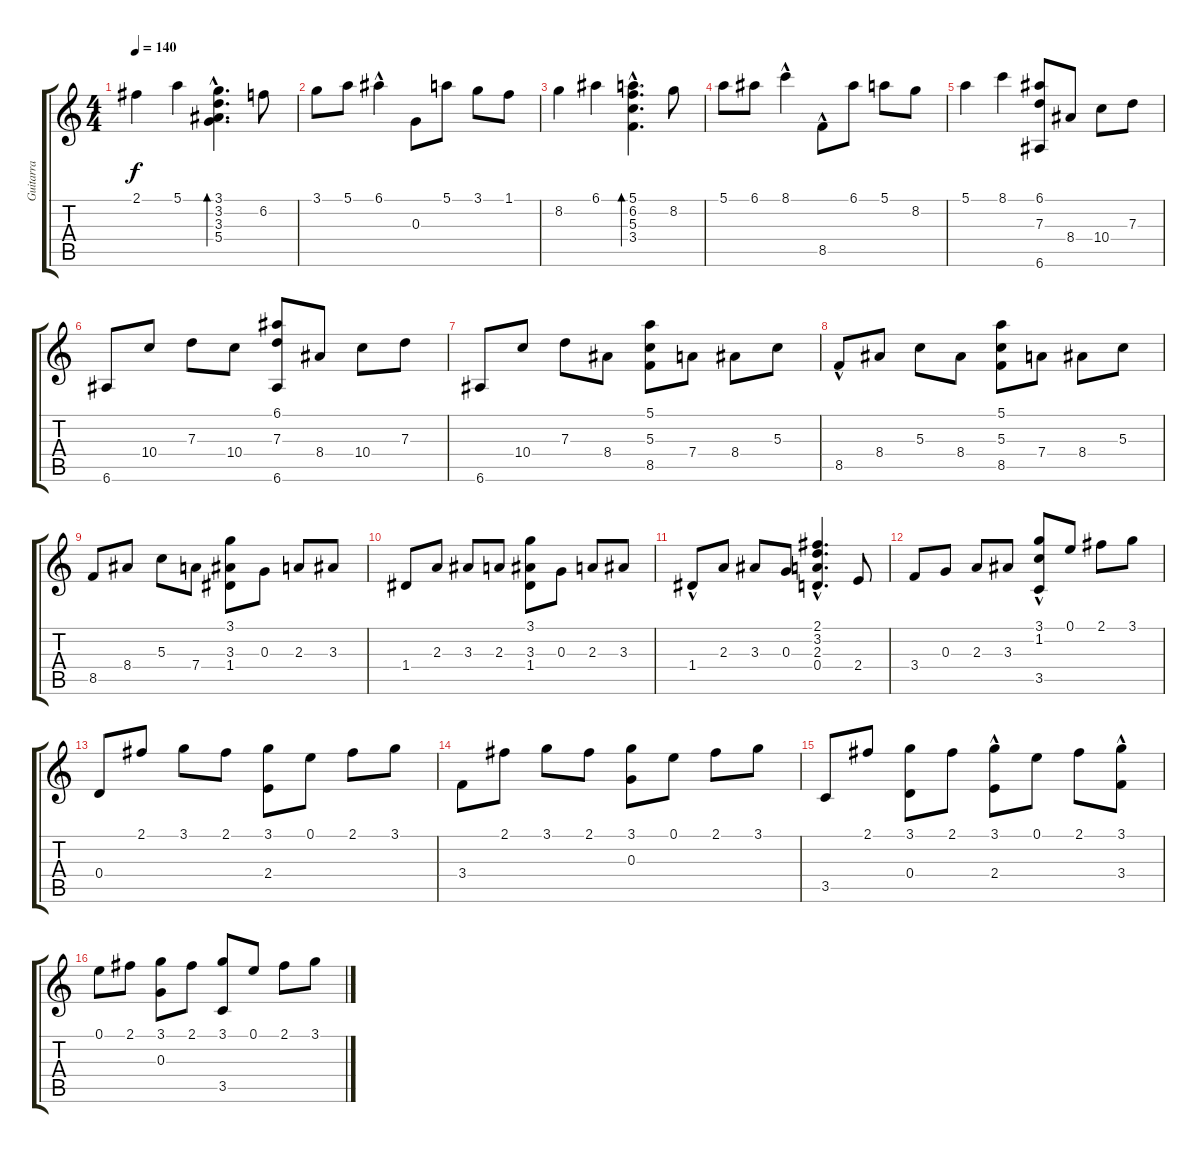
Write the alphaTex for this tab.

\track ("Guitarra" "Guitarra") {instrument acousticguitarnylon}
\staff {score tabs}
\tuning (E4 B3 G3 D3 A2 E2) {hide}
\ts (4 4)
\tempo 140
\clef g2
\ks c
2.1.4{dy f} 5.1.4 (3.1 3.2 3.3{hac} 5.4).4{d bd 240} 6.2.8 |
3.1.8 5.1.8 6.1{hac}.4 0.3.8 5.1.8 3.1.8 1.1.8 |
8.2.4 6.1.4 (5.1 6.2 5.3{hac} 3.4).4{d bd 240} 8.2.8 |
5.1.8 6.1.8 8.1{hac}.4 8.5{hac}.8 6.1.8 5.1.8 8.2.8 |
5.1.4 8.1.4 (6.1 7.3 6.6).8 8.4.8 10.4.8 7.3.8 |
6.6.8 10.4.8 7.3.8 10.4.8 (6.1 7.3 6.6).8 8.4.8 10.4.8 7.3.8 |
6.6.8 10.4.8 7.3.8 8.4.8 (5.1 5.3 8.5).8 7.4.8 8.4.8 5.3.8 |
8.5{hac}.8 8.4.8 5.3.8 8.4.8 (5.1 5.3 8.5).8 7.4.8 8.4.8 5.3.8 |
8.5.8 8.4.8 5.3.8 7.4.8 (3.1 3.3 1.4).8 0.3.8 2.3.8 3.3.8 |
1.4.8 2.3.8 3.3.8 2.3.8 (3.1 3.3 1.4).8 0.3.8 2.3.8 3.3.8 |
1.4{hac}.8 2.3.8 3.3.8 0.3.8 (2.1 3.2{hac} 2.3{hac} 0.4{hac}).4{d} 2.4.8 |
3.4.8 0.3.8 2.3.8 3.3.8 (3.1 1.2{hac} 3.5).8 0.1.8 2.1.8 3.1.8 |
0.4.8 2.1.8 3.1.8 2.1.8 (3.1 2.4).8 0.1.8 2.1.8 3.1.8 |
3.4.8 2.1.8 3.1.8 2.1.8 (3.1 0.3).8 0.1.8 2.1.8 3.1.8 |
3.5.8 2.1.8 (3.1 0.4).8 2.1.8 (3.1 2.4{hac}).8 0.1.8 2.1.8 (3.1 3.4{hac}).8 |
0.1.8 2.1.8 (3.1 0.3).8 2.1.8 (3.1 3.5).8 0.1.8 2.1.8 3.1.8
